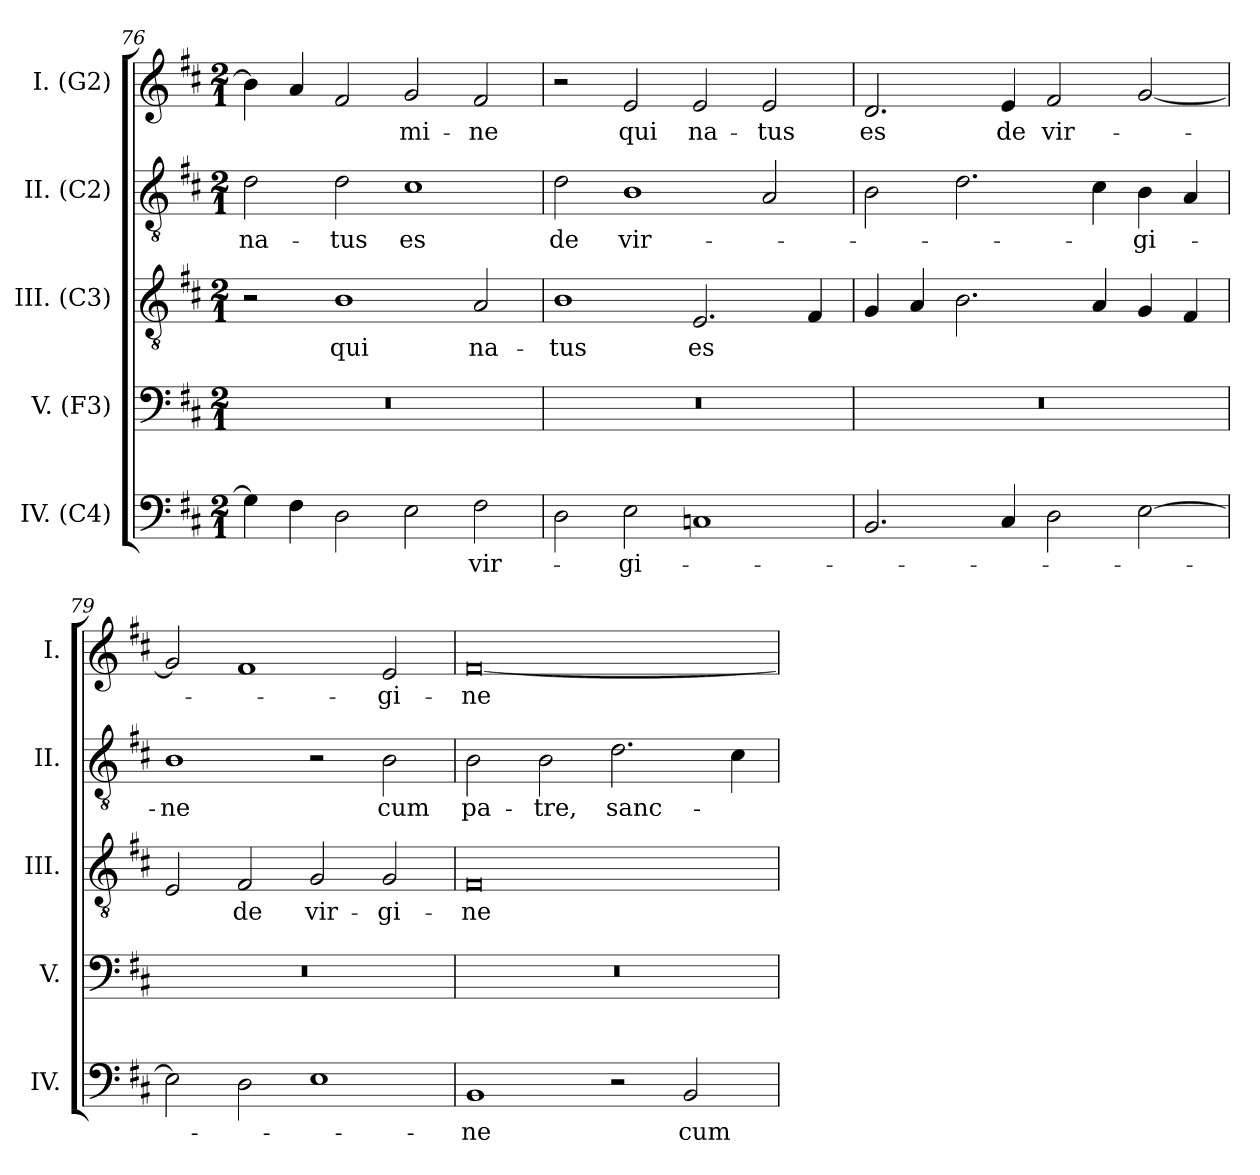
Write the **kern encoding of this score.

**kern	**text	**kern	**kern	**text	**kern	**text	**kern	**text
*part5	*part5	*part4	*part3	*part3	*part2	*part2	*part1	*part1
*staff5	*staff5	*staff4	*staff3	*staff3	*staff2	*staff2	*staff1	*staff1
*I"IV. (C4)	*	*I"V. (F3)	*I"III. (C3)	*	*I"II. (C2)	*	*I"I. (G2)	*
*I'IV.	*	*I'V.	*I'III.	*	*I'II.	*	*I'I.	*
*clefF4	*	*clefF4	*clefGv2	*	*clefGv2	*	*clefG2	*
*	*	*	*ITrd7c12	*	*	*	*	*
*k[f#c#]	*	*k[f#c#]	*k[f#c#]	*	*k[f#c#]	*	*k[f#c#]	*
*D:	*	*D:	*D:	*	*D:	*	*D:	*
*M2/1	*	*M2/1	*M2/1	*	*M2/1	*	*M2/1	*
=76	=76	=76	=76	=76	=76	=76	=76	=76
!	!	!LO:N:vis=1	!	!	!	!	!	!
!	!	!	!	!	!	!LO:LY:b:color=#000000	!	!
4Gi\]	.	0r	2r	.	2di\	na-	4bi\]	.
4F#i\	.	.	.	.	.	.	4ai/	.
!	!	!	!	!LO:LY:b:color=#000000	!	!	!	!
!	!	!	!	!	!	!LO:LY:b:color=#000000	!	!
2Di\	.	.	1BBi	qui	2di\	-tus	2f#i/	.
!	!	!	!	!	!	!LO:LY:b:color=#000000	!	!
!	!	!	!	!	!	!	!	!LO:LY:b:color=#000000
2Ei\	.	.	.	.	1c#i	es	2gi/	-mi-
!	!LO:LY:b:color=#000000	!	!	!	!	!	!	!
!	!	!	!	!LO:LY:b:color=#000000	!	!	!	!
!	!	!	!	!	!	!	!	!LO:LY:b:color=#000000
2F#i\	vir-	.	2AAi/	na-	.	.	2f#i/	-ne
=77	=77	=77	=77	=77	=77	=77	=77	=77
!	!	!LO:N:vis=1	!	!	!	!	!	!
!	!	!	!	!LO:LY:b:color=#000000	!	!	!	!
!	!	!	!	!	!	!LO:LY:b:color=#000000	!	!
2Di\	.	0r	1BBi	-tus	2di\	de	2r	.
!	!LO:LY:b:color=#000000	!	!	!	!	!	!	!
!	!	!	!	!	!	!LO:LY:b:color=#000000	!	!
!	!	!	!	!	!	!	!	!LO:LY:b:color=#000000
2Ei\	-gi-	.	.	.	1Bi	vir-	2ei/	qui
!	!	!	!	!LO:LY:b:color=#000000	!	!	!	!
!	!	!	!	!	!	!	!	!LO:LY:b:color=#000000
1Ci	.	.	2.EEi/	es	.	.	2ei/	na-
!	!	!	!	!	!	!	!	!LO:LY:b:color=#000000
.	.	.	.	.	2Ai/	.	2ei/	-tus
.	.	.	4FF#i/	.	.	.	.	.
=78	=78	=78	=78	=78	=78	=78	=78	=78
!	!	!LO:N:vis=1	!	!	!	!	!	!
!	!	!	!	!	!	!	!	!LO:LY:b:color=#000000
2.BBi/	.	0r	4GGi/	.	2Bi\	.	2.di/	es
.	.	.	4AAi/	.	.	.	.	.
.	.	.	2.BBi\	.	2.di\	.	.	.
!	!	!	!	!	!	!	!	!LO:LY:b:color=#000000
4C#i/	.	.	.	.	.	.	4ei/	de
!	!	!	!	!	!	!	!	!LO:LY:b:color=#000000
2Di\	.	.	.	.	.	.	2f#i/	vir-
.	.	.	4AAi/	.	4c#i\	.	.	.
!	!	!	!	!	!	!LO:LY:b:color=#000000	!	!
[2Ei\	.	.	4GGi/	.	4Bi\	-gi-	[2gi/	.
.	.	.	4FF#i/	.	4Ai/	.	.	.
=79	=79	=79	=79	=79	=79	=79	=79	=79
!	!	!LO:N:vis=1	!	!	!	!	!	!
!	!	!	!	!	!	!LO:LY:b:color=#000000	!	!
2Ei\]	.	0r	2EEi/	.	1Bi	-ne	2gi/]	.
!	!	!	!	!LO:LY:b:color=#000000	!	!	!	!
2Di\	.	.	2FF#i/	de	.	.	1f#i	.
!	!	!	!	!LO:LY:b:color=#000000	!	!	!	!
1Ei	.	.	2GGi/	vir-	2r	.	.	.
!	!	!	!	!LO:LY:b:color=#000000	!	!	!	!
!	!	!	!	!	!	!LO:LY:b:color=#000000	!	!
!	!	!	!	!	!	!	!	!LO:LY:b:color=#000000
.	.	.	2GGi/	-gi-	2Bi\	cum	2ei/	-gi-
!!LO:PB:g=z
=80	=80	=80	=80	=80	=80	=80	=80	=80
!	!LO:LY:b:color=#000000	!LO:N:vis=1	!	!	!	!	!	!
!	!	!	!	!LO:LY:b:color=#000000	!	!	!	!
!	!	!	!	!	!	!LO:LY:b:color=#000000	!	!
!	!	!	!	!	!	!	!	!LO:LY:b:color=#000000
1BBi	-ne	0r	0FF#i	-ne	2Bi\	pa-	[0f#i	-ne
!	!	!	!	!	!	!LO:LY:b:color=#000000	!	!
.	.	.	.	.	2Bi\	-tre,	.	.
!	!	!	!	!	!	!LO:LY:b:color=#000000	!	!
2r	.	.	.	.	2.di\	sanc-	.	.
!	!LO:LY:b:color=#000000	!	!	!	!	!	!	!
2BBi/	cum	.	.	.	.	.	.	.
.	.	.	.	.	4c#i\	.	.	.
=	=	=	=	=	=	=	=	=
*-	*-	*-	*-	*-	*-	*-	*-	*-
